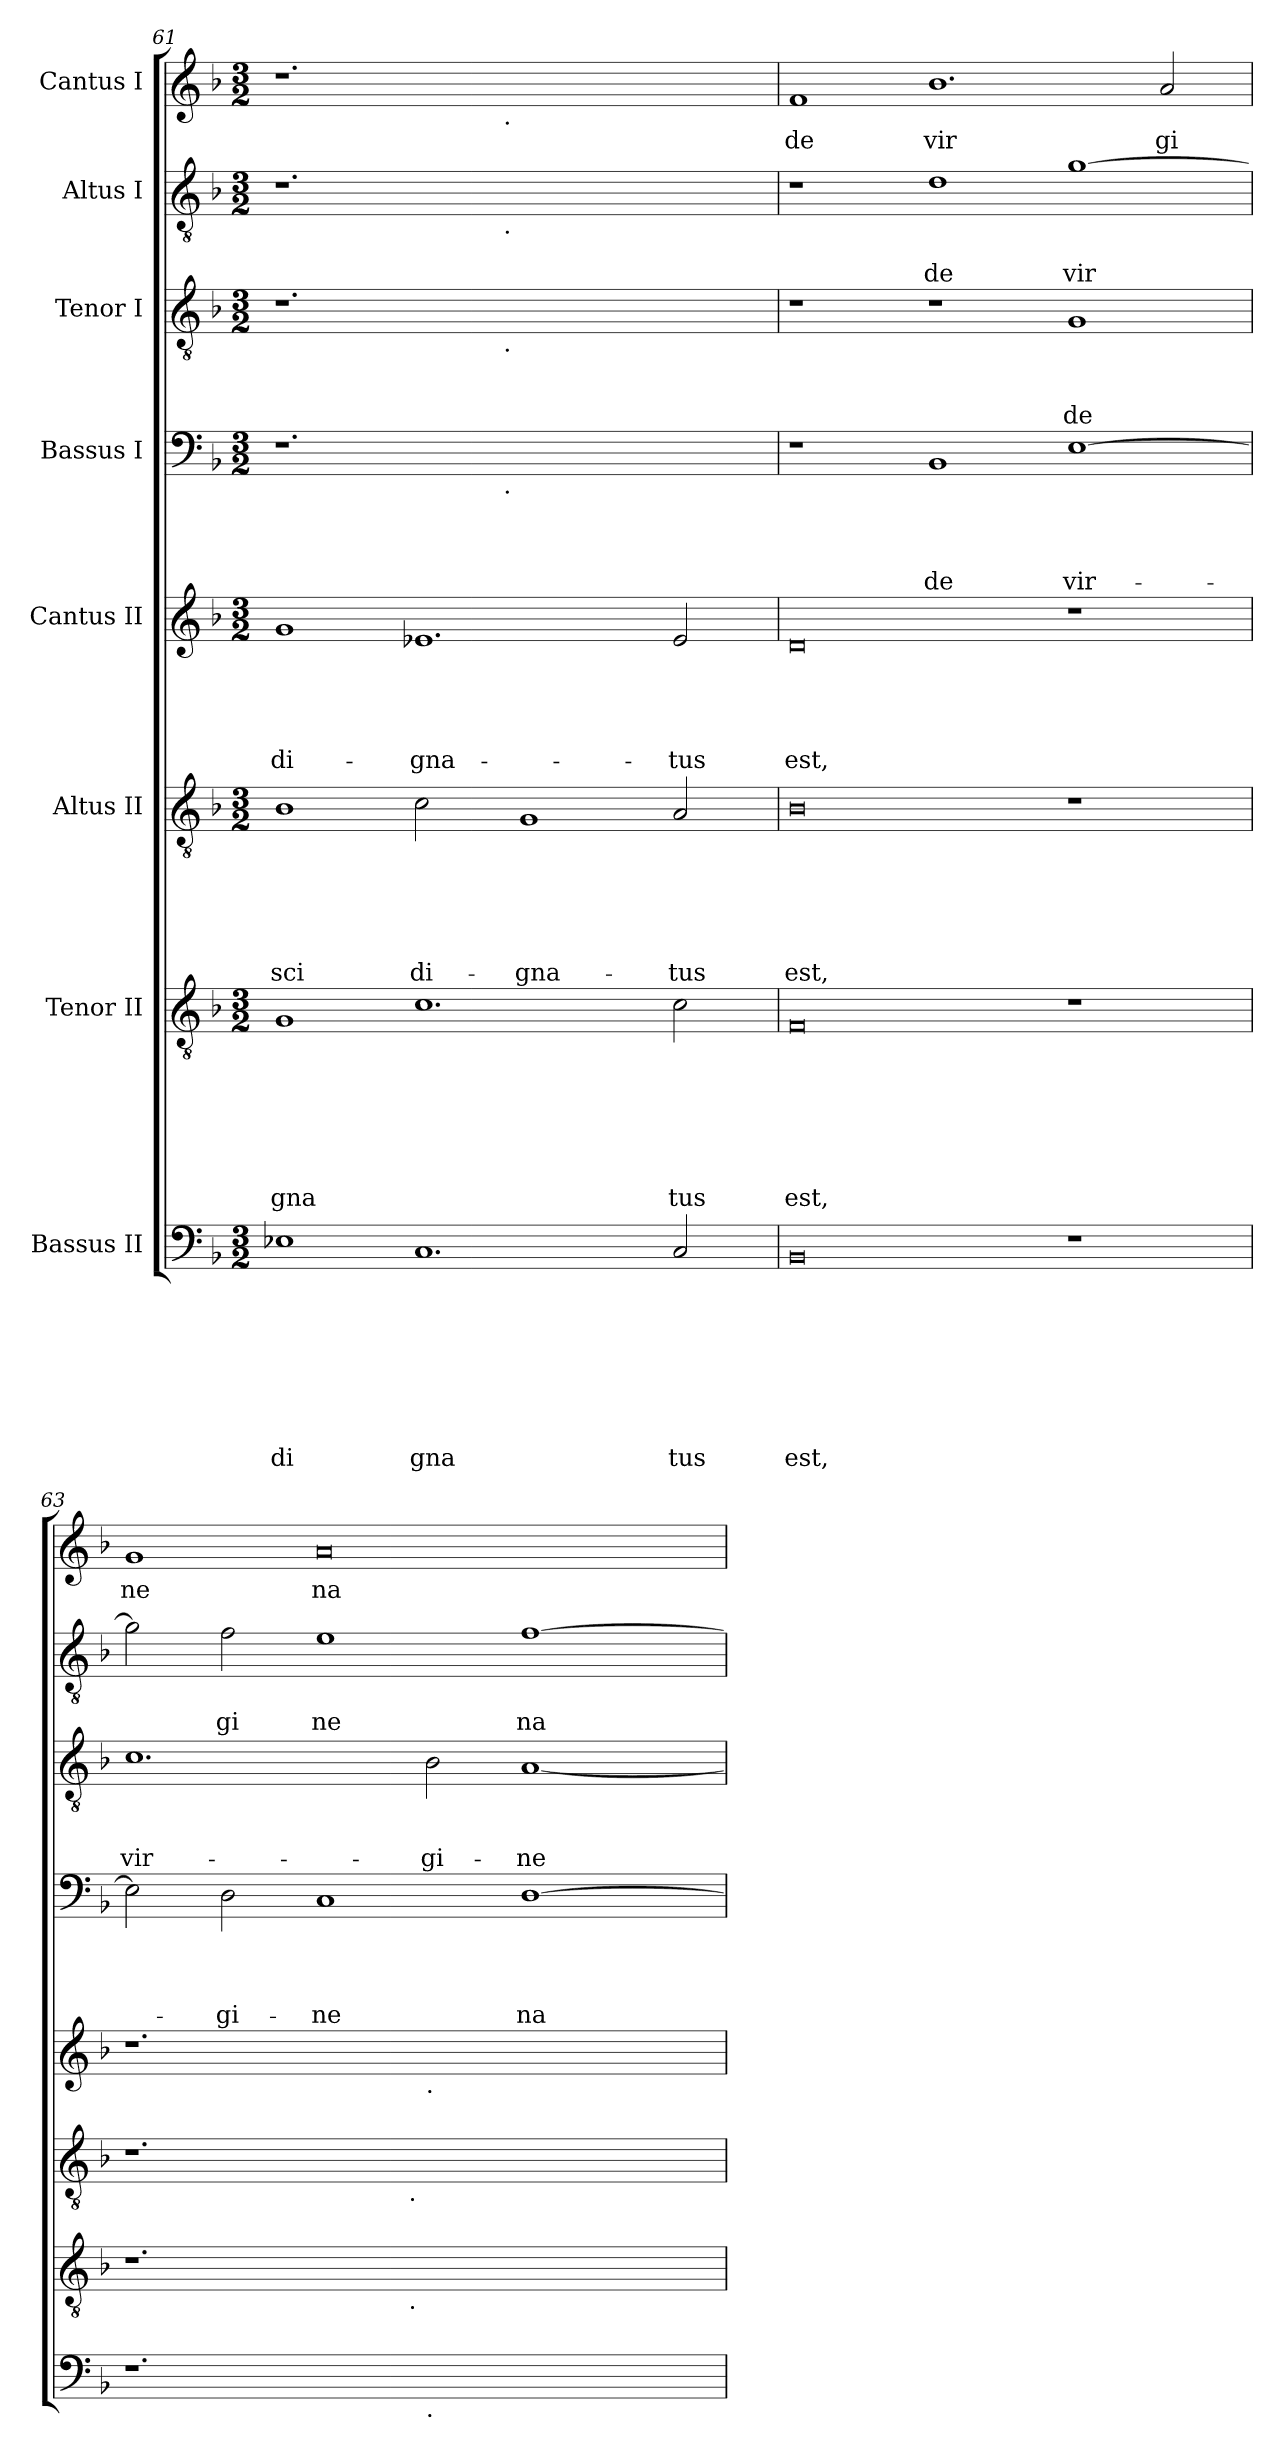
**kern	**text	**text	**text	**text	**text	**text	**text	**text	**kern	**text	**text	**text	**text	**text	**text	**text	**kern	**text	**text	**text	**text	**text	**text	**kern	**text	**text	**text	**text	**text	**kern	**text	**text	**text	**text	**kern	**text	**text	**text	**kern	**text	**text	**kern	**text
*part8	*part8	*part8	*part8	*part8	*part8	*part8	*part8	*part8	*part7	*part7	*part7	*part7	*part7	*part7	*part7	*part7	*part6	*part6	*part6	*part6	*part6	*part6	*part6	*part5	*part5	*part5	*part5	*part5	*part5	*part4	*part4	*part4	*part4	*part4	*part3	*part3	*part3	*part3	*part2	*part2	*part2	*part1	*part1
*staff8	*staff8	*staff8	*staff8	*staff8	*staff8	*staff8	*staff8	*staff8	*staff7	*staff7	*staff7	*staff7	*staff7	*staff7	*staff7	*staff7	*staff6	*staff6	*staff6	*staff6	*staff6	*staff6	*staff6	*staff5	*staff5	*staff5	*staff5	*staff5	*staff5	*staff4	*staff4	*staff4	*staff4	*staff4	*staff3	*staff3	*staff3	*staff3	*staff2	*staff2	*staff2	*staff1	*staff1
*I"Bassus II	*	*	*	*	*	*	*	*	*I"Tenor II	*	*	*	*	*	*	*	*I"Altus II	*	*	*	*	*	*	*I"Cantus II	*	*	*	*	*	*I"Bassus I	*	*	*	*	*I"Tenor I	*	*	*	*I"Altus I	*	*	*I"Cantus I	*
*clefF4	*	*	*	*	*	*	*	*	*clefGv2	*	*	*	*	*	*	*	*clefGv2	*	*	*	*	*	*	*clefG2	*	*	*	*	*	*clefF4	*	*	*	*	*clefGv2	*	*	*	*clefGv2	*	*	*clefG2	*
*k[b-]	*	*	*	*	*	*	*	*	*k[b-]	*	*	*	*	*	*	*	*k[b-]	*	*	*	*	*	*	*k[b-]	*	*	*	*	*	*k[b-]	*	*	*	*	*k[b-]	*	*	*	*k[b-]	*	*	*k[b-]	*
*F:	*	*	*	*	*	*	*	*	*F:	*	*	*	*	*	*	*	*F:	*	*	*	*	*	*	*F:	*	*	*	*	*	*F:	*	*	*	*	*F:	*	*	*	*F:	*	*	*F:	*
*M3/2	*	*	*	*	*	*	*	*	*M3/2	*	*	*	*	*	*	*	*M3/2	*	*	*	*	*	*	*M3/2	*	*	*	*	*	*M3/2	*	*	*	*	*M3/2	*	*	*	*M3/2	*	*	*M3/2	*
=61	=61	=61	=61	=61	=61	=61	=61	=61	=61	=61	=61	=61	=61	=61	=61	=61	=61	=61	=61	=61	=61	=61	=61	=61	=61	=61	=61	=61	=61	=61	=61	=61	=61	=61	=61	=61	=61	=61	=61	=61	=61	=61	=61
!	!	!	!	!	!	!	!	!LO:LY:b	!	!	!	!	!	!	!	!LO:LY:b	!	!	!	!	!	!	!LO:LY:b	!	!	!	!	!	!LO:LY:b	!	!	!	!	!	!	!	!	!	!	!	!	!	!
*	*	*	*	*	*	*	*	*	*	*	*	*	*	*	*	*	*	*	*	*	*	*	*	*	*	*	*	*	*	*^	*	*	*	*	*^	*	*	*	*^	*	*	*^	*
1E-X	.	.	.	.	.	.	.	di	1G	.	.	.	.	.	.	gna	1B-	.	.	.	.	.	-sci	1g	.	.	.	.	di-	1.r	1ryy	.	.	.	.	1.r	1ryy	.	.	.	1.r	1ryy	.	.	1.r	1ryy	.
!	!	!	!	!	!	!	!	!LO:LY:b	!	!	!	!	!	!	!	!	!	!	!	!	!	!	!LO:LY:b	!	!	!	!	!	!LO:LY:b	!	!	!	!	!	!	!	!	!	!	!	!	!	!	!	!	!	!
1.C	.	.	.	.	.	.	.	gna	1.c	.	.	.	.	.	.	.	2c\	.	.	.	.	.	di-	1.e-X	.	.	.	.	-gna-	.	4...ryy	.	.	.	.	.	4...ryy	.	.	.	.	4...ryy	.	.	.	4...ryy	.
!	!	!	!	!	!	!	!	!	!	!	!	!	!	!	!	!	!	!	!	!	!	!	!	!	!	!	!	!	!	!	!	!	!	!	!	!	!	!	!	!	!	!	!	!	!	!LO:TX:b:t=.	!
!	!	!	!	!	!	!	!	!	!	!	!	!	!	!	!	!	!	!	!	!	!	!	!	!	!	!	!	!	!	!	!	!	!	!	!	!	!	!	!	!	!	!LO:TX:b:t=.	!	!	!	!	!
!	!	!	!	!	!	!	!	!	!	!	!	!	!	!	!	!	!	!	!	!	!	!	!	!	!	!	!	!	!	!	!	!	!	!	!	!	!LO:TX:b:t=.	!	!	!	!	!	!	!	!	!	!
!	!	!	!	!	!	!	!	!	!	!	!	!	!	!	!	!	!	!	!	!	!	!	!	!	!	!	!	!	!	!	!LO:TX:b:t=.	!	!	!	!	!	!	!	!	!	!	!	!	!	!	!	!
.	.	.	.	.	.	.	.	.	.	.	.	.	.	.	.	.	.	.	.	.	.	.	.	.	.	.	.	.	.	.	1ryy	.	.	.	.	.	1ryy	.	.	.	.	1ryy	.	.	.	1ryy	.
!	!	!	!	!	!	!	!	!	!	!	!	!	!	!	!	!	!	!	!	!	!	!	!LO:LY:b	!	!	!	!	!	!	!	!	!	!	!	!	!	!	!	!	!	!	!	!	!	!	!	!
.	.	.	.	.	.	.	.	.	.	.	.	.	.	.	.	.	1G	.	.	.	.	.	-gna-	.	.	.	.	.	.	1.ryy	.	.	.	.	.	1.ryy	.	.	.	.	1.ryy	.	.	.	1.ryy	.	.
.	.	.	.	.	.	.	.	.	.	.	.	.	.	.	.	.	.	.	.	.	.	.	.	.	.	.	.	.	.	.	2ryy	.	.	.	.	.	2ryy	.	.	.	.	2ryy	.	.	.	2ryy	.
!	!	!	!	!	!	!	!	!LO:LY:b	!	!	!	!	!	!	!	!LO:LY:b	!	!	!	!	!	!	!LO:LY:b	!	!	!	!	!	!LO:LY:b	!	!	!	!	!	!	!	!	!	!	!	!	!	!	!	!	!	!
2C/	.	.	.	.	.	.	.	tus	2c\	.	.	.	.	.	.	tus	2A/	.	.	.	.	.	-tus	2e-/	.	.	.	.	-tus	.	.	.	.	.	.	.	.	.	.	.	.	.	.	.	.	.	.
.	.	.	.	.	.	.	.	.	.	.	.	.	.	.	.	.	.	.	.	.	.	.	.	.	.	.	.	.	.	.	32ryy	.	.	.	.	.	32ryy	.	.	.	.	32ryy	.	.	.	32ryy	.
=62	=62	=62	=62	=62	=62	=62	=62	=62	=62	=62	=62	=62	=62	=62	=62	=62	=62	=62	=62	=62	=62	=62	=62	=62	=62	=62	=62	=62	=62	=62	=62	=62	=62	=62	=62	=62	=62	=62	=62	=62	=62	=62	=62	=62	=62	=62	=62
!	!	!	!	!	!	!	!	!LO:LY:b	!	!	!	!	!	!	!	!LO:LY:b	!	!	!	!	!	!	!LO:LY:b	!	!	!	!	!	!LO:LY:b	!	!	!	!	!	!	!	!	!	!	!	!	!	!	!	!	!	!LO:LY:b
*	*	*	*	*	*	*	*	*	*	*	*	*	*	*	*	*	*	*	*	*	*	*	*	*	*	*	*	*	*	*v	*v	*	*	*	*	*	*	*	*	*	*v	*v	*	*	*v	*v	*
*	*	*	*	*	*	*	*	*	*	*	*	*	*	*	*	*	*	*	*	*	*	*	*	*	*	*	*	*	*	*	*	*	*	*	*v	*v	*	*	*	*	*	*	*	*
0BB-	.	.	.	.	.	.	.	est,	0F	.	.	.	.	.	.	est,	0B-	.	.	.	.	.	est,	0d	.	.	.	.	est,	1r	.	.	.	.	1r	.	.	.	1r	.	.	1f	de
!	!	!	!	!	!	!	!	!	!	!	!	!	!	!	!	!	!	!	!	!	!	!	!	!	!	!	!	!	!	!	!	!	!	!LO:LY:b	!	!	!	!	!	!	!LO:LY:b	!	!LO:LY:b
.	.	.	.	.	.	.	.	.	.	.	.	.	.	.	.	.	.	.	.	.	.	.	.	.	.	.	.	.	.	1BB-	.	.	.	de	1r	.	.	.	1d	.	de	1.b-	vir
!	!	!	!	!	!	!	!	!	!	!	!	!	!	!	!	!	!	!	!	!	!	!	!	!	!	!	!	!	!	!	!	!	!	!LO:LY:b	!	!	!	!LO:LY:b	!	!	!LO:LY:b	!	!
1r	.	.	.	.	.	.	.	.	1r	.	.	.	.	.	.	.	1r	.	.	.	.	.	.	1r	.	.	.	.	.	[>1E	.	.	.	vir-	1G	.	.	de	[>1g	.	vir	.	.
!	!	!	!	!	!	!	!	!	!	!	!	!	!	!	!	!	!	!	!	!	!	!	!	!	!	!	!	!	!	!	!	!	!	!	!	!	!	!	!	!	!	!	!LO:LY:b
.	.	.	.	.	.	.	.	.	.	.	.	.	.	.	.	.	.	.	.	.	.	.	.	.	.	.	.	.	.	.	.	.	.	.	.	.	.	.	.	.	.	2a/	gi
=63	=63	=63	=63	=63	=63	=63	=63	=63	=63	=63	=63	=63	=63	=63	=63	=63	=63	=63	=63	=63	=63	=63	=63	=63	=63	=63	=63	=63	=63	=63	=63	=63	=63	=63	=63	=63	=63	=63	=63	=63	=63	=63	=63
!	!	!	!	!	!	!	!	!	!	!	!	!	!	!	!	!	!	!	!	!	!	!	!	!	!	!	!	!	!	!	!	!	!	!	!	!	!	!LO:LY:b	!	!	!	!	!LO:LY:b
*	*	*	*	*	*	*	*	*	*^	*	*	*	*	*	*	*	*^	*	*	*	*	*	*	*	*	*	*	*	*	*	*	*	*	*	*	*	*	*	*	*	*	*	*
1.r	.	.	.	.	.	.	.	.	1.r	1ryy	.	.	.	.	.	.	.	1.r	1ryy	.	.	.	.	.	.	1.r	.	.	.	.	.	2E\]	.	.	.	.	1.c	.	.	vir-	2g\]	.	.	1g	ne
!	!	!	!	!	!	!	!	!	!	!	!	!	!	!	!	!	!	!	!	!	!	!	!	!	!	!	!	!	!	!	!	!	!	!	!	!LO:LY:b	!	!	!	!	!	!	!LO:LY:b	!	!
.	.	.	.	.	.	.	.	.	.	.	.	.	.	.	.	.	.	.	.	.	.	.	.	.	.	.	.	.	.	.	.	2D\	.	.	.	-gi-	.	.	.	.	2f\	.	gi	.	.
!	!	!	!	!	!	!	!	!	!	!	!	!	!	!	!	!	!	!	!	!	!	!	!	!	!	!	!	!	!	!	!	!	!	!	!	!LO:LY:b	!	!	!	!	!	!	!LO:LY:b	!	!LO:LY:b
.	.	.	.	.	.	.	.	.	.	4...ryy	.	.	.	.	.	.	.	.	4...ryy	.	.	.	.	.	.	.	.	.	.	.	.	1C	.	.	.	-ne	.	.	.	.	1e	.	ne	0a	na
!	!	!	!	!	!	!	!	!	!	!	!	!	!	!	!	!	!	!	!LO:TX:b:t=.	!	!	!	!	!	!	!	!	!	!	!	!	!	!	!	!	!	!	!	!	!	!	!	!	!	!
!	!	!	!	!	!	!	!	!	!	!LO:TX:b:t=.	!	!	!	!	!	!	!	!	!	!	!	!	!	!	!	!	!	!	!	!	!	!	!	!	!	!	!	!	!	!	!	!	!	!	!
.	.	.	.	.	.	.	.	.	.	1ryy	.	.	.	.	.	.	.	.	1ryy	.	.	.	.	.	.	.	.	.	.	.	.	.	.	.	.	.	.	.	.	.	.	.	.	.	.
!	!	!	!	!	!	!	!	!	!	!	!	!	!	!	!	!	!	!	!	!	!	!	!	!	!	!LO:TX:b:t=.	!	!	!	!	!	!	!	!	!	!	!	!	!	!	!	!	!	!	!
!LO:TX:b:t=.	!	!	!	!	!	!	!	!	!	!	!	!	!	!	!	!	!	!	!	!	!	!	!	!	!	!	!	!	!	!	!	!	!	!	!	!	!	!	!	!	!	!	!	!	!
!	!	!	!	!	!	!	!	!	!	!	!	!	!	!	!	!	!	!	!	!	!	!	!	!	!	!	!	!	!	!	!	!	!	!	!	!	!	!	!	!LO:LY:b	!	!	!	!	!
1.ryy	.	.	.	.	.	.	.	.	1.ryy	.	.	.	.	.	.	.	.	1.ryy	.	.	.	.	.	.	.	1.ryy	.	.	.	.	.	.	.	.	.	.	2B-\	.	.	-gi-	.	.	.	.	.
!	!	!	!	!	!	!	!	!	!	!	!	!	!	!	!	!	!	!	!	!	!	!	!	!	!	!	!	!	!	!	!	!	!	!	!	!LO:LY:b	!	!	!	!LO:LY:b	!	!	!LO:LY:b	!	!
.	.	.	.	.	.	.	.	.	.	.	.	.	.	.	.	.	.	.	.	.	.	.	.	.	.	.	.	.	.	.	.	[<1D	.	.	.	na-	[<1A	.	.	-ne	[<1f	.	na	.	.
.	.	.	.	.	.	.	.	.	.	2ryy	.	.	.	.	.	.	.	.	2ryy	.	.	.	.	.	.	.	.	.	.	.	.	.	.	.	.	.	.	.	.	.	.	.	.	.	.
.	.	.	.	.	.	.	.	.	.	32ryy	.	.	.	.	.	.	.	.	32ryy	.	.	.	.	.	.	.	.	.	.	.	.	.	.	.	.	.	.	.	.	.	.	.	.	.	.
*	*	*	*	*	*	*	*	*	*v	*v	*	*	*	*	*	*	*	*	*	*	*	*	*	*	*	*	*	*	*	*	*	*	*	*	*	*	*	*	*	*	*	*	*	*	*
*	*	*	*	*	*	*	*	*	*	*	*	*	*	*	*	*	*v	*v	*	*	*	*	*	*	*	*	*	*	*	*	*	*	*	*	*	*	*	*	*	*	*	*	*	*
=	=	=	=	=	=	=	=	=	=	=	=	=	=	=	=	=	=	=	=	=	=	=	=	=	=	=	=	=	=	=	=	=	=	=	=	=	=	=	=	=	=	=	=
*-	*-	*-	*-	*-	*-	*-	*-	*-	*-	*-	*-	*-	*-	*-	*-	*-	*-	*-	*-	*-	*-	*-	*-	*-	*-	*-	*-	*-	*-	*-	*-	*-	*-	*-	*-	*-	*-	*-	*-	*-	*-	*-	*-
